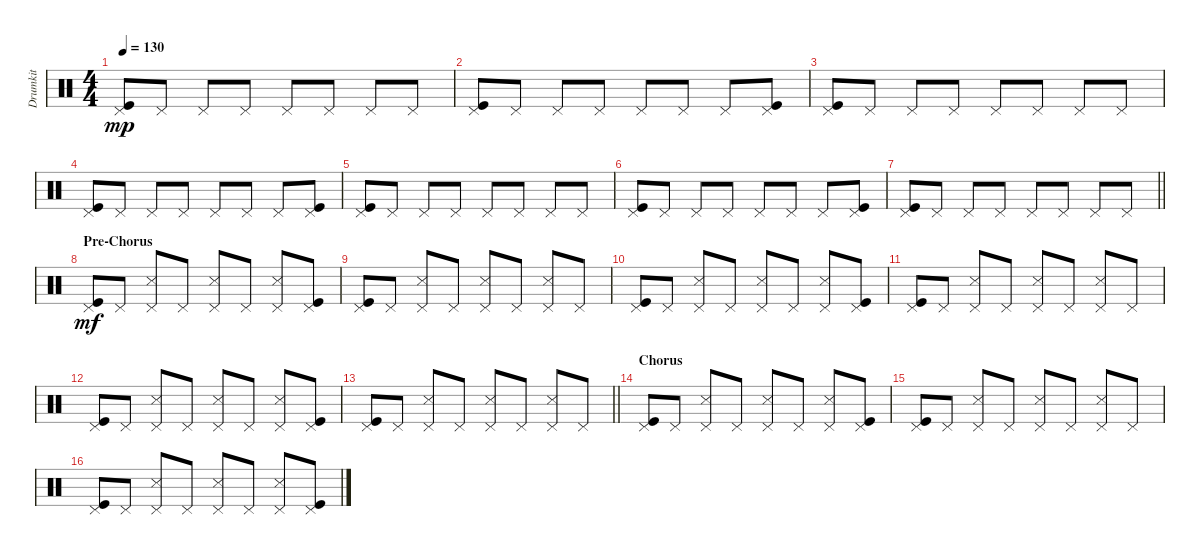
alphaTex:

\track ("Drumkit" "Drumkit") {instrument percussion}
\staff {score}
\articulation defaults
\ts (4 4)
\tempo 130
\clef neutral
\ks c
("Kick (hit)" "Pedal Hi-Hat (hit)").8{dy mp} "Pedal Hi-Hat (hit)".8 "Pedal Hi-Hat (hit)".8 "Pedal Hi-Hat (hit)".8 "Pedal Hi-Hat (hit)".8 "Pedal Hi-Hat (hit)".8 "Pedal Hi-Hat (hit)".8 "Pedal Hi-Hat (hit)".8 |
("Kick (hit)" "Pedal Hi-Hat (hit)").8 "Pedal Hi-Hat (hit)".8 "Pedal Hi-Hat (hit)".8 "Pedal Hi-Hat (hit)".8 "Pedal Hi-Hat (hit)".8 "Pedal Hi-Hat (hit)".8 "Pedal Hi-Hat (hit)".8 ("Kick (hit)" "Pedal Hi-Hat (hit)").8 |
("Kick (hit)" "Pedal Hi-Hat (hit)").8 "Pedal Hi-Hat (hit)".8 "Pedal Hi-Hat (hit)".8 "Pedal Hi-Hat (hit)".8 "Pedal Hi-Hat (hit)".8 "Pedal Hi-Hat (hit)".8 "Pedal Hi-Hat (hit)".8 "Pedal Hi-Hat (hit)".8 |
("Kick (hit)" "Pedal Hi-Hat (hit)").8 "Pedal Hi-Hat (hit)".8 "Pedal Hi-Hat (hit)".8 "Pedal Hi-Hat (hit)".8 "Pedal Hi-Hat (hit)".8 "Pedal Hi-Hat (hit)".8 "Pedal Hi-Hat (hit)".8 ("Kick (hit)" "Pedal Hi-Hat (hit)").8 |
("Kick (hit)" "Pedal Hi-Hat (hit)").8 "Pedal Hi-Hat (hit)".8 "Pedal Hi-Hat (hit)".8 "Pedal Hi-Hat (hit)".8 "Pedal Hi-Hat (hit)".8 "Pedal Hi-Hat (hit)".8 "Pedal Hi-Hat (hit)".8 "Pedal Hi-Hat (hit)".8 |
("Kick (hit)" "Pedal Hi-Hat (hit)").8 "Pedal Hi-Hat (hit)".8 "Pedal Hi-Hat (hit)".8 "Pedal Hi-Hat (hit)".8 "Pedal Hi-Hat (hit)".8 "Pedal Hi-Hat (hit)".8 "Pedal Hi-Hat (hit)".8 ("Kick (hit)" "Pedal Hi-Hat (hit)").8 |
\barLineRight lightlight
("Kick (hit)" "Pedal Hi-Hat (hit)").8 "Pedal Hi-Hat (hit)".8 "Pedal Hi-Hat (hit)".8 "Pedal Hi-Hat (hit)".8 "Pedal Hi-Hat (hit)".8 "Pedal Hi-Hat (hit)".8 "Pedal Hi-Hat (hit)".8 "Pedal Hi-Hat (hit)".8 |
\section ("" "Pre-Chorus")
("Kick (hit)" "Pedal Hi-Hat (hit)").8{dy mf} "Pedal Hi-Hat (hit)".8 ("Pedal Hi-Hat (hit)" "Snare (side stick) 3").8 "Pedal Hi-Hat (hit)".8 ("Pedal Hi-Hat (hit)" "Snare (side stick) 3").8 "Pedal Hi-Hat (hit)".8 ("Pedal Hi-Hat (hit)" "Snare (side stick) 3").8 ("Kick (hit)" "Pedal Hi-Hat (hit)").8 |
("Kick (hit)" "Pedal Hi-Hat (hit)").8 "Pedal Hi-Hat (hit)".8 ("Pedal Hi-Hat (hit)" "Snare (side stick) 3").8 "Pedal Hi-Hat (hit)".8 ("Pedal Hi-Hat (hit)" "Snare (side stick) 3").8 "Pedal Hi-Hat (hit)".8 ("Pedal Hi-Hat (hit)" "Snare (side stick) 3").8 "Pedal Hi-Hat (hit)".8 |
("Kick (hit)" "Pedal Hi-Hat (hit)").8 "Pedal Hi-Hat (hit)".8 ("Pedal Hi-Hat (hit)" "Snare (side stick) 3").8 "Pedal Hi-Hat (hit)".8 ("Pedal Hi-Hat (hit)" "Snare (side stick) 3").8 "Pedal Hi-Hat (hit)".8 ("Pedal Hi-Hat (hit)" "Snare (side stick) 3").8 ("Kick (hit)" "Pedal Hi-Hat (hit)").8 |
("Kick (hit)" "Pedal Hi-Hat (hit)").8 "Pedal Hi-Hat (hit)".8 ("Pedal Hi-Hat (hit)" "Snare (side stick) 3").8 "Pedal Hi-Hat (hit)".8 ("Pedal Hi-Hat (hit)" "Snare (side stick) 3").8 "Pedal Hi-Hat (hit)".8 ("Pedal Hi-Hat (hit)" "Snare (side stick) 3").8 "Pedal Hi-Hat (hit)".8 |
("Kick (hit)" "Pedal Hi-Hat (hit)").8 "Pedal Hi-Hat (hit)".8 ("Pedal Hi-Hat (hit)" "Snare (side stick) 3").8 "Pedal Hi-Hat (hit)".8 ("Pedal Hi-Hat (hit)" "Snare (side stick) 3").8 "Pedal Hi-Hat (hit)".8 ("Pedal Hi-Hat (hit)" "Snare (side stick) 3").8 ("Kick (hit)" "Pedal Hi-Hat (hit)").8 |
\barLineRight lightlight
("Kick (hit)" "Pedal Hi-Hat (hit)").8 "Pedal Hi-Hat (hit)".8 ("Pedal Hi-Hat (hit)" "Snare (side stick) 3").8 "Pedal Hi-Hat (hit)".8 ("Pedal Hi-Hat (hit)" "Snare (side stick) 3").8 "Pedal Hi-Hat (hit)".8 ("Pedal Hi-Hat (hit)" "Snare (side stick) 3").8 "Pedal Hi-Hat (hit)".8 |
\section ("" "Chorus")
("Kick (hit)" "Pedal Hi-Hat (hit)").8 "Pedal Hi-Hat (hit)".8 ("Pedal Hi-Hat (hit)" "Snare (side stick) 3").8 "Pedal Hi-Hat (hit)".8 ("Pedal Hi-Hat (hit)" "Snare (side stick) 3").8 "Pedal Hi-Hat (hit)".8 ("Pedal Hi-Hat (hit)" "Snare (side stick) 3").8 ("Kick (hit)" "Pedal Hi-Hat (hit)").8 |
("Kick (hit)" "Pedal Hi-Hat (hit)").8 "Pedal Hi-Hat (hit)".8 ("Pedal Hi-Hat (hit)" "Snare (side stick) 3").8 "Pedal Hi-Hat (hit)".8 ("Pedal Hi-Hat (hit)" "Snare (side stick) 3").8 "Pedal Hi-Hat (hit)".8 ("Pedal Hi-Hat (hit)" "Snare (side stick) 3").8 "Pedal Hi-Hat (hit)".8 |
("Kick (hit)" "Pedal Hi-Hat (hit)").8 "Pedal Hi-Hat (hit)".8 ("Pedal Hi-Hat (hit)" "Snare (side stick) 3").8 "Pedal Hi-Hat (hit)".8 ("Pedal Hi-Hat (hit)" "Snare (side stick) 3").8 "Pedal Hi-Hat (hit)".8 ("Pedal Hi-Hat (hit)" "Snare (side stick) 3").8 ("Kick (hit)" "Pedal Hi-Hat (hit)").8
